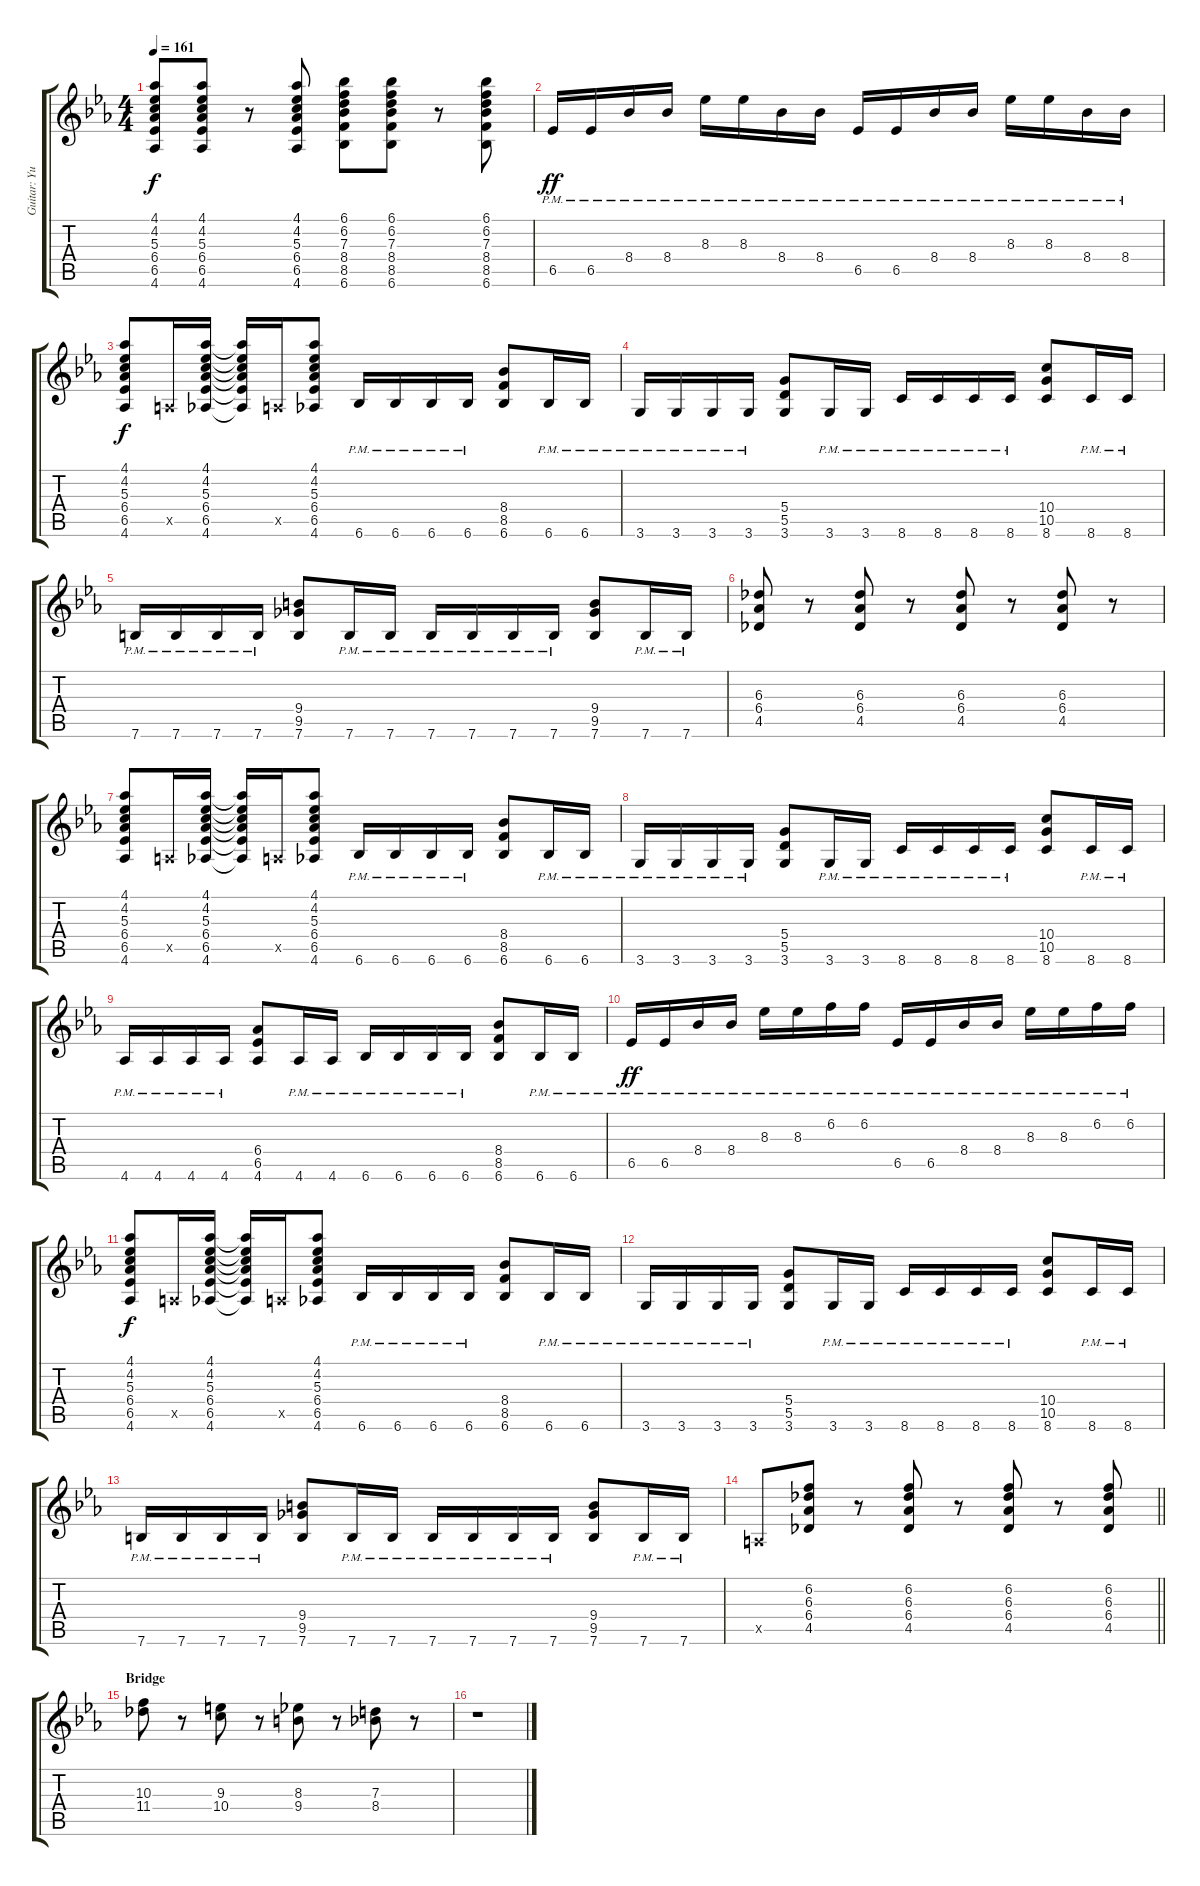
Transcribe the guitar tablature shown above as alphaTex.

\track ("Guitar: Yui Hirasawa" "Guitar: Yu") {instrument distortionguitar}
\staff {score tabs}
\tuning (E4 B3 G3 D3 A2 E2) {hide}
\ts (4 4)
\tempo 161
\clef g2
\ks eb
(4.1 4.2 5.3 6.4 6.5 4.6).8{dy f} (4.1 4.2 5.3 6.4 6.5 4.6).8 r.8 (4.1 4.2 5.3 6.4 6.5 4.6).8 (6.1 6.2 7.3 8.4 8.5 6.6).8 (6.1 6.2 7.3 8.4 8.5 6.6).8 r.8 (6.1 6.2 7.3 8.4 8.5 6.6).8 |
6.5{pm}.16{dy ff} 6.5{pm}.16 8.4{pm}.16 8.4{pm}.16 8.3{pm}.16 8.3{pm}.16 8.4{pm}.16 8.4{pm}.16 6.5{pm}.16 6.5{pm}.16 8.4{pm}.16 8.4{pm}.16 8.3{pm}.16 8.3{pm}.16 8.4{pm}.16 8.4{pm}.16 |
(4.1 4.2 5.3 6.4 6.5 4.6).8{dy f} 0.5{x}.16 (4.1 4.2 5.3 6.4 6.5 4.6).16 (4.1{t} 4.2{t} 5.3{t} 6.4{t} 6.5{t} 4.6{t}).16 0.5{x}.16 (4.1 4.2 5.3 6.4 6.5 4.6).8 6.6{pm}.16 6.6{pm}.16 6.6{pm}.16 6.6{pm}.16 (8.4 8.5 6.6).8 6.6{pm}.16 6.6{pm}.16 |
3.6{pm}.16 3.6{pm}.16 3.6{pm}.16 3.6{pm}.16 (5.4 5.5 3.6).8 3.6{pm}.16 3.6{pm}.16 8.6{pm}.16 8.6{pm}.16 8.6{pm}.16 8.6{pm}.16 (10.4 10.5 8.6).8 8.6{pm}.16 8.6{pm}.16 |
7.6{pm}.16 7.6{pm}.16 7.6{pm}.16 7.6{pm}.16 (9.4 9.5 7.6).8 7.6{pm}.16 7.6{pm}.16 7.6{pm}.16 7.6{pm}.16 7.6{pm}.16 7.6{pm}.16 (9.4 9.5 7.6).8 7.6{pm}.16 7.6{pm}.16 |
(6.3 6.4 4.5).8 r.8 (6.3 6.4 4.5).8 r.8 (6.3 6.4 4.5).8 r.8 (6.3 6.4 4.5).8 r.8 |
(4.1 4.2 5.3 6.4 6.5 4.6).8 0.5{x}.16 (4.1 4.2 5.3 6.4 6.5 4.6).16 (4.1{t} 4.2{t} 5.3{t} 6.4{t} 6.5{t} 4.6{t}).16 0.5{x}.16 (4.1 4.2 5.3 6.4 6.5 4.6).8 6.6{pm}.16 6.6{pm}.16 6.6{pm}.16 6.6{pm}.16 (8.4 8.5 6.6).8 6.6{pm}.16 6.6{pm}.16 |
3.6{pm}.16 3.6{pm}.16 3.6{pm}.16 3.6{pm}.16 (5.4 5.5 3.6).8 3.6{pm}.16 3.6{pm}.16 8.6{pm}.16 8.6{pm}.16 8.6{pm}.16 8.6{pm}.16 (10.4 10.5 8.6).8 8.6{pm}.16 8.6{pm}.16 |
4.6{pm}.16 4.6{pm}.16 4.6{pm}.16 4.6{pm}.16 (6.4 6.5 4.6).8 4.6{pm}.16 4.6{pm}.16 6.6{pm}.16 6.6{pm}.16 6.6{pm}.16 6.6{pm}.16 (8.4 8.5 6.6).8 6.6{pm}.16 6.6{pm}.16 |
6.5{pm}.16{dy ff} 6.5{pm}.16 8.4{pm}.16 8.4{pm}.16 8.3{pm}.16 8.3{pm}.16 6.2{pm}.16 6.2{pm}.16 6.5{pm}.16 6.5{pm}.16 8.4{pm}.16 8.4{pm}.16 8.3{pm}.16 8.3{pm}.16 6.2{pm}.16 6.2{pm}.16 |
(4.1 4.2 5.3 6.4 6.5 4.6).8{dy f} 0.5{x}.16 (4.1 4.2 5.3 6.4 6.5 4.6).16 (4.1{t} 4.2{t} 5.3{t} 6.4{t} 6.5{t} 4.6{t}).16 0.5{x}.16 (4.1 4.2 5.3 6.4 6.5 4.6).8 6.6{pm}.16 6.6{pm}.16 6.6{pm}.16 6.6{pm}.16 (8.4 8.5 6.6).8 6.6{pm}.16 6.6{pm}.16 |
3.6{pm}.16 3.6{pm}.16 3.6{pm}.16 3.6{pm}.16 (5.4 5.5 3.6).8 3.6{pm}.16 3.6{pm}.16 8.6{pm}.16 8.6{pm}.16 8.6{pm}.16 8.6{pm}.16 (10.4 10.5 8.6).8 8.6{pm}.16 8.6{pm}.16 |
7.6{pm}.16 7.6{pm}.16 7.6{pm}.16 7.6{pm}.16 (9.4 9.5 7.6).8 7.6{pm}.16 7.6{pm}.16 7.6{pm}.16 7.6{pm}.16 7.6{pm}.16 7.6{pm}.16 (9.4 9.5 7.6).8 7.6{pm}.16 7.6{pm}.16 |
\barLineRight lightlight
0.5{x}.8 (6.2 6.3 6.4 4.5).8 r.8 (6.2 6.3 6.4 4.5).8 r.8 (6.2 6.3 6.4 4.5).8 r.8 (6.2 6.3 6.4 4.5).8 |
\section ("" "Bridge")
(10.3 11.4).8 r.8 (9.3 10.4).8 r.8 (8.3 9.4).8 r.8 (7.3 8.4).8 r.8 |
r.1
